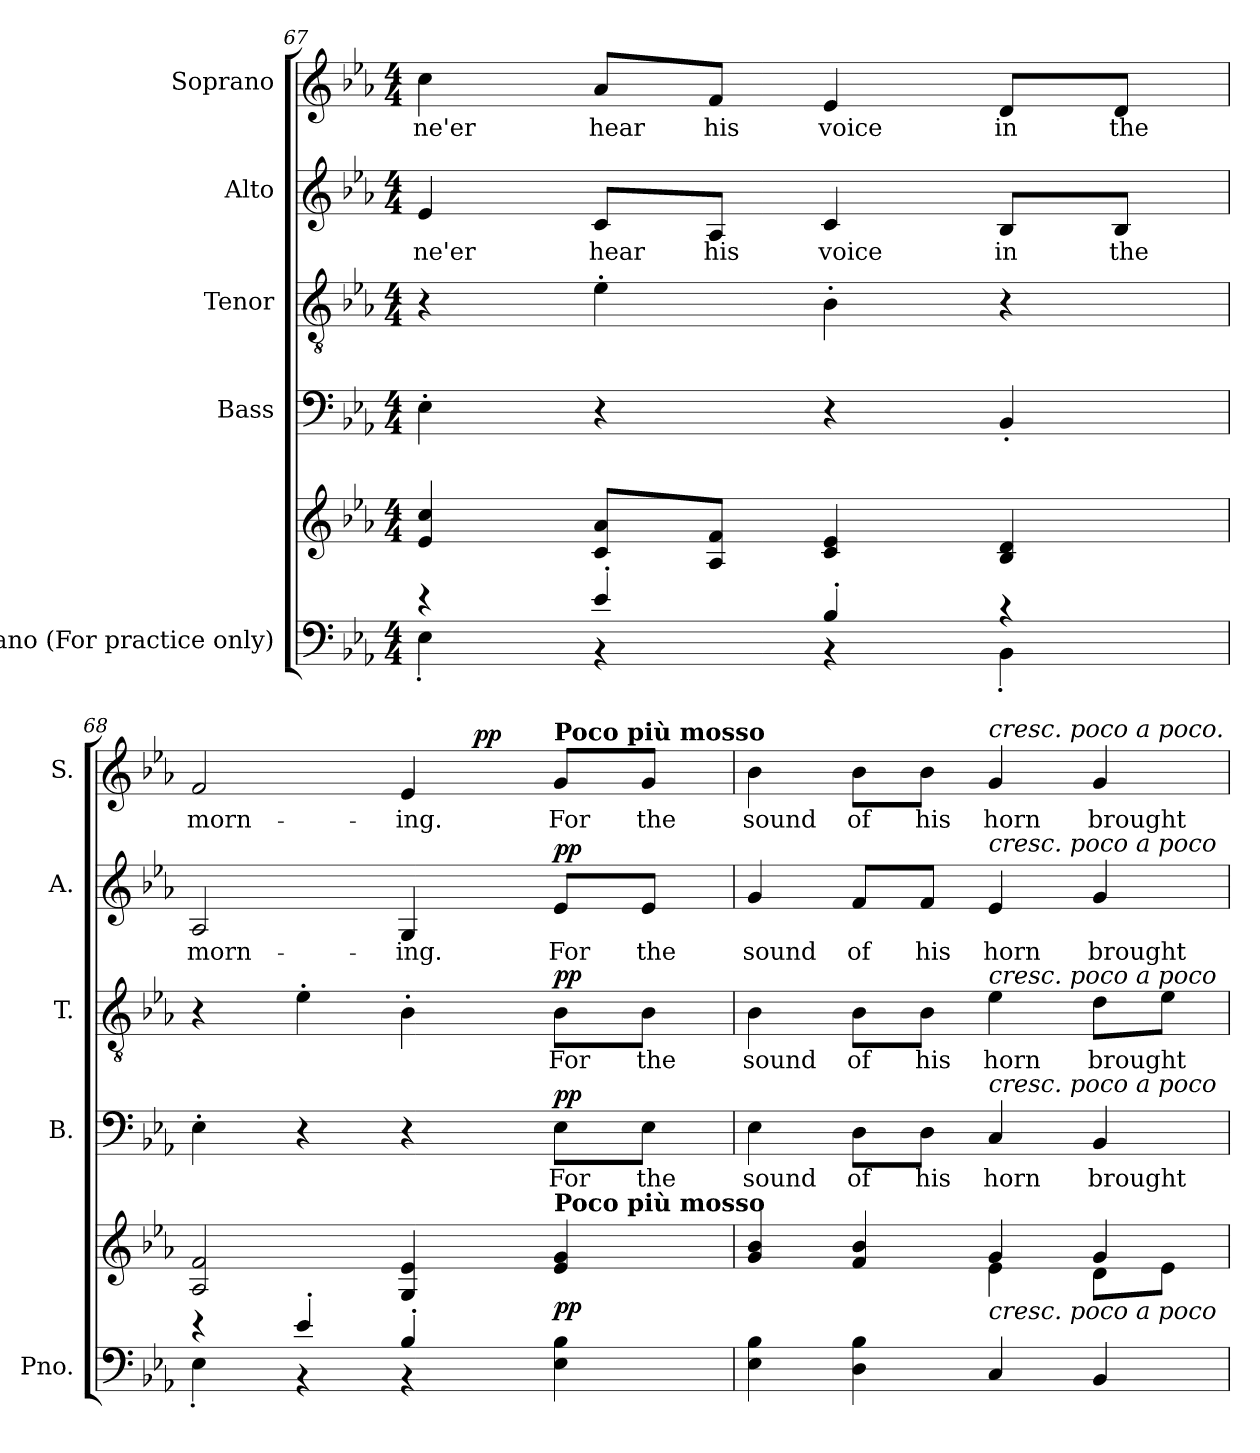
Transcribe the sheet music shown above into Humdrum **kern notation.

**kern	**kern	**dynam	**kern	**text	**dynam	**kern	**text	**dynam	**kern	**text	**dynam	**kern	**text	**dynam
*part5	*part5	*part5	*part4	*part4	*part4	*part3	*part3	*part3	*part2	*part2	*part2	*part1	*part1	*part1
*staff6	*staff5	*staff5/6	*staff4	*staff4	*staff4	*staff3	*staff3	*staff3	*staff2	*staff2	*staff2	*staff1	*staff1	*staff1
*I"Piano (For practice only)	*	*	*I"Bass	*	*	*I"Tenor	*	*	*I"Alto	*	*	*I"Soprano	*	*
*I'Pno.	*	*	*I'B.	*	*	*I'T.	*	*	*I'A.	*	*	*I'S.	*	*
*clefF4	*clefG2	*	*clefF4	*	*	*clefGv2	*	*	*clefG2	*	*	*clefG2	*	*
*	*	*	*	*	*	*ITrd7c12	*	*	*	*	*	*	*	*
*k[b-e-a-]	*k[b-e-a-]	*	*k[b-e-a-]	*	*	*k[b-e-a-]	*	*	*k[b-e-a-]	*	*	*k[b-e-a-]	*	*
*E-:	*E-:	*	*E-:	*	*	*E-:	*	*	*E-:	*	*	*E-:	*	*
*M4/4	*M4/4	*	*M4/4	*	*	*M4/4	*	*	*M4/4	*	*	*M4/4	*	*
=67	=67	=67	=67	=67	=67	=67	=67	=67	=67	=67	=67	=67	=67	=67
*^	*	*	*	*	*	*	*	*	*	*	*	*	*	*
!	!	!	!	!	!	!	!	!	!	!	!LO:LY:b:color=#000000	!	!	!	!
!	!	!	!	!	!	!	!	!	!	!	!	!	!	!LO:LY:b:color=#000000	!
4r	4E-'i\	4e-i/ 4cci	.	4E-'i\	.	.	4r	.	.	4e-i/	ne'er	.	4cci\	ne'er	.
!	!	!	!	!	!	!	!	!	!	!	!LO:LY:b:color=#000000	!	!	!	!
!	!	!	!	!	!	!	!	!	!	!	!	!	!	!LO:LY:b:color=#000000	!
4e-'i/	4r	8ci/ 8a-iL	.	4r	.	.	4E-'i\	.	.	8ci/L	hear	.	8a-i/L	hear	.
!	!	!	!	!	!	!	!	!	!	!	!LO:LY:b:color=#000000	!	!	!	!
!	!	!	!	!	!	!	!	!	!	!	!	!	!	!LO:LY:b:color=#000000	!
.	.	8A-i/ 8fiJ	.	.	.	.	.	.	.	8A-i/J	his	.	8fi/J	his	.
!	!	!	!	!	!	!	!	!	!	!	!LO:LY:b:color=#000000	!	!	!	!
!	!	!	!	!	!	!	!	!	!	!	!	!	!	!LO:LY:b:color=#000000	!
4B-'i/	4r	4ci/ 4e-i	.	4r	.	.	4BB-'i\	.	.	4ci/	voice	.	4e-i/	voice	.
!	!	!	!	!	!	!	!	!	!	!	!LO:LY:b:color=#000000	!	!	!	!
!	!	!	!	!	!	!	!	!	!	!	!	!	!	!LO:LY:b:color=#000000	!
4r	4BB-'i\	4B-i/ 4di	.	4BB-'i/	.	.	4r	.	.	8B-i/L	in	.	8di/L	in	.
!	!	!	!	!	!	!	!	!	!	!	!LO:LY:b:color=#000000	!	!	!	!
!	!	!	!	!	!	!	!	!	!	!	!	!	!	!LO:LY:b:color=#000000	!
.	.	.	.	.	.	.	.	.	.	8B-i/J	the	.	8di/J	the	.
!!LO:LB:g=z
=68	=68	=68	=68	=68	=68	=68	=68	=68	=68	=68	=68	=68	=68	=68	=68
!	!	!	!	!	!	!	!	!	!	!	!LO:LY:b:color=#000000	!	!	!	!
!	!	!	!	!	!	!	!	!	!	!	!	!	!	!LO:LY:b:color=#000000	!
*	*	*	*	*	*	*	*	*	*	*	*	*	*^	*	*
4r	4E-'i\	2A-i/ 2fi	.	4E-'i\	.	.	4r	.	.	2A-i/	morn-	.	2fi/	2ryy	morn-	.
4e-'i/	4r	.	.	4r	.	.	4E-'i\	.	.	.	.	.	.	.	.	.
!	!	!	!	!	!	!	!	!	!	!	!LO:LY:b:color=#000000	!	!	!	!	!
!	!	!	!	!	!	!	!	!	!	!	!	!	!	!	!LO:LY:b:color=#000000	!
4B-'i/	4r	4Gi/ 4e-i	.	4r	.	.	4BB-'i\	.	.	4Gi/	-ing.	.	4e-i/	16ryy	-ing.	.
.	.	.	.	.	.	.	.	.	.	.	.	.	.	64..ryy	.	.
.	.	.	.	.	.	.	.	.	.	.	.	.	.	4ryy	.	pp
!	!	!	!	!	!LO:LY:b:color=#000000	!	!	!	!	!	!	!	!	!	!	!
!	!	!	!	!	!	!	!	!LO:LY:b:color=#000000	!	!	!	!	!	!	!	!
!	!	!	!	!	!	!	!	!	!	!	!LO:LY:b:color=#000000	!	!	!	!	!
!	!	!	!	!	!	!	!	!	!	!	!	!	!LO:TX:a:B:t=Poco più mosso	!	!	!
!	!	!LO:TX:a:B:t=Poco più mosso	!	!	!	!	!	!	!	!	!	!	!	!	!	!
!	!	!	!	!	!	!	!	!	!	!	!	!	!	!	!LO:LY:b:color=#000000	!
4ryy	4E-i\ 4B-i	4e-i/ 4gi	pp	8E-i\L	For	pp	8BB-i\L	For	pp	8e-i/L	For	pp	8gi/L	.	For	.
.	.	.	.	.	.	.	.	.	.	.	.	.	.	8ryy	.	.
!	!	!	!	!	!LO:LY:b:color=#000000	!	!	!	!	!	!	!	!	!	!	!
!	!	!	!	!	!	!	!	!LO:LY:b:color=#000000	!	!	!	!	!	!	!	!
!	!	!	!	!	!	!	!	!	!	!	!LO:LY:b:color=#000000	!	!	!	!	!
!	!	!	!	!	!	!	!	!	!	!	!	!	!	!	!LO:LY:b:color=#000000	!
.	.	.	.	8E-i\J	the	.	8BB-i\J	the	.	8e-i/J	the	.	8gi/J	.	the	.
.	.	.	.	.	.	.	.	.	.	.	.	.	.	32ryy	.	.
.	.	.	.	.	.	.	.	.	.	.	.	.	.	256ryy	.	.
*v	*v	*	*	*	*	*	*	*	*	*	*	*	*v	*v	*	*
=69	=69	=69	=69	=69	=69	=69	=69	=69	=69	=69	=69	=69	=69	=69
*	*^	*	*	*	*	*	*	*	*	*	*	*	*	*
*^	*	*	*	*	*	*	*	*	*	*	*	*	*^	*	*
!	!	!	!	!	!	!LO:LY:b:color=#000000	!	!	!	!	!	!	!	!	!	!	!
*v	*v	*	*	*	*	*	*	*	*	*	*	*	*	*v	*v	*	*
*^	*	*	*	*	*	*	*	*	*	*	*	*	*^	*	*
!	!	!	!	!	!	!	!	!	!LO:LY:b:color=#000000	!	!	!	!	!	!	!	!
*v	*v	*	*	*	*	*	*	*	*	*	*	*	*	*v	*v	*	*
*^	*	*	*	*	*	*	*	*	*	*	*	*	*^	*	*
!	!	!	!	!	!	!	!	!	!	!	!	!LO:LY:b:color=#000000	!	!	!	!	!
*v	*v	*	*	*	*	*	*	*	*	*	*	*	*	*v	*v	*	*
*^	*	*	*	*	*	*	*	*	*	*	*	*	*^	*	*
!	!	!	!	!	!	!	!	!	!	!	!	!	!	!	!	!LO:LY:b:color=#000000	!
*v	*v	*	*	*	*	*	*	*	*	*	*	*	*	*v	*v	*	*
4E-i\ 4B-i	4gi/ 4b-i	2ryy	.	4E-i\	sound	.	4BB-i\	sound	.	4gi/	sound	.	4b-i\	sound	.
!	!	!	!	!	!LO:LY:b:color=#000000	!	!	!	!	!	!	!	!	!	!
!	!	!	!	!	!	!	!	!LO:LY:b:color=#000000	!	!	!	!	!	!	!
!	!	!	!	!	!	!	!	!	!	!	!LO:LY:b:color=#000000	!	!	!	!
!	!	!	!	!	!	!	!	!	!	!	!	!	!	!LO:LY:b:color=#000000	!
4Di\ 4B-i	4fi/ 4b-i	.	.	8Di\L	of	.	8BB-i\L	of	.	8fi/L	of	.	8b-i\L	of	.
!	!	!	!	!	!LO:LY:b:color=#000000	!	!	!	!	!	!	!	!	!	!
!	!	!	!	!	!	!	!	!LO:LY:b:color=#000000	!	!	!	!	!	!	!
!	!	!	!	!	!	!	!	!	!	!	!LO:LY:b:color=#000000	!	!	!	!
!	!	!	!	!	!	!	!	!	!	!	!	!	!	!LO:LY:b:color=#000000	!
.	.	.	.	8Di\J	his	.	8BB-i\J	his	.	8fi/J	his	.	8b-i\J	his	.
!	!	!	!	!	!LO:LY:b:color=#000000	!	!	!	!	!	!	!	!	!	!
!	!	!	!	!	!	!	!	!LO:LY:b:color=#000000	!	!	!	!	!	!	!
!	!	!	!	!	!	!	!	!	!	!	!LO:LY:b:color=#000000	!	!	!	!
!	!	!	!	!	!	!	!	!	!	!	!	!	!LO:TX:a:i:t=cresc. poco a poco.	!	!
!	!	!	!	!	!	!	!	!	!	!LO:TX:a:i:t=cresc. poco a poco	!	!	!	!	!
!	!	!	!	!	!	!	!LO:TX:a:i:t=cresc. poco a poco	!	!	!	!	!	!	!	!
!	!	!	!	!LO:TX:a:i:t=cresc. poco a poco	!	!	!	!	!	!	!	!	!	!	!
!	!LO:TX:b:i:t=cresc. poco a poco	!	!	!	!	!	!	!	!	!	!	!	!	!	!
!	!	!	!	!	!	!	!	!	!	!	!	!	!	!LO:LY:b:color=#000000	!
4Ci/	4gi/	4e-i\	.	4Ci/	horn	.	4E-i\	horn	.	4e-i/	horn	.	4gi/	horn	.
!	!	!	!	!	!LO:LY:b:color=#000000	!	!	!	!	!	!	!	!	!	!
!	!	!	!	!	!	!	!	!LO:LY:b:color=#000000	!	!	!	!	!	!	!
!	!	!	!	!	!	!	!	!	!	!	!LO:LY:b:color=#000000	!	!	!	!
!	!	!	!	!	!	!	!	!	!	!	!	!	!	!LO:LY:b:color=#000000	!
4BB-i/	4gi/	8di\L	.	4BB-i/	brought	.	8Di\L	brought	.	4gi/	brought	.	4gi/	brought	.
.	.	8e-i\J	.	.	.	.	8E-i\J	.	.	.	.	.	.	.	.
*	*v	*v	*	*	*	*	*	*	*	*	*	*	*	*	*
=	=	=	=	=	=	=	=	=	=	=	=	=	=	=
*-	*-	*-	*-	*-	*-	*-	*-	*-	*-	*-	*-	*-	*-	*-
